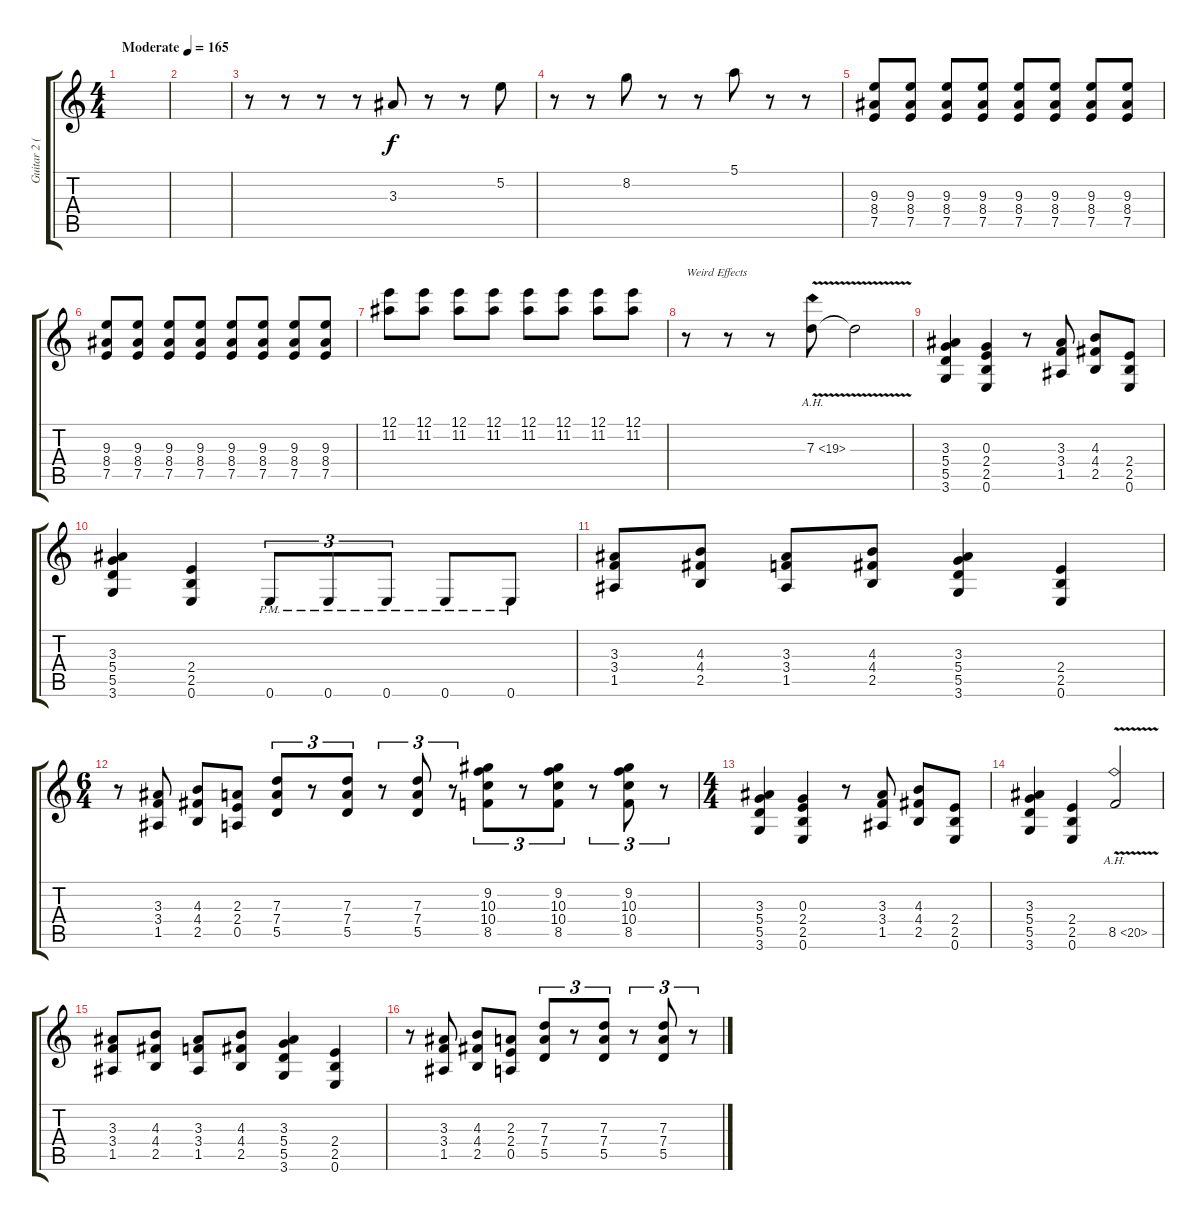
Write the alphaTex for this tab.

\track ("Guitar 2 (left)" "Guitar 2 (") {instrument distortionguitar}
\staff {score tabs}
\tuning (E4 B3 G3 D3 A2 E2) {hide}
\ts (4 4)
\tempo (165 "Moderate")
\clef g2
\ks c
|
|
r.8 r.8 r.8 r.8 3.3.8 r.8 r.8 5.2.8 |
r.8 r.8 8.2.8 r.8 r.8 5.1.8 r.8 r.8 |
(9.3 8.4 7.5).8 (9.3 8.4 7.5).8 (9.3 8.4 7.5).8 (9.3 8.4 7.5).8 (9.3 8.4 7.5).8 (9.3 8.4 7.5).8 (9.3 8.4 7.5).8 (9.3 8.4 7.5).8 |
(9.3 8.4 7.5).8 (9.3 8.4 7.5).8 (9.3 8.4 7.5).8 (9.3 8.4 7.5).8 (9.3 8.4 7.5).8 (9.3 8.4 7.5).8 (9.3 8.4 7.5).8 (9.3 8.4 7.5).8 |
(12.1 11.2).8 (12.1 11.2).8 (12.1 11.2).8 (12.1 11.2).8 (12.1 11.2).8 (12.1 11.2).8 (12.1 11.2).8 (12.1 11.2).8 |
r.8{txt "Weird Effects"} r.8 r.8 7.3{ah 12 v}.8 7.3{t}.2 |
(3.3 5.4 5.5 3.6).4 (0.3 2.4 2.5 0.6).4 r.8 (3.3 3.4 1.5).8 (4.3 4.4 2.5).8 (2.4 2.5 0.6).8 |
(3.3 5.4 5.5 3.6).4 (2.4 2.5 0.6).4 0.6{pm}.8{tu (3 2)} 0.6{pm}.8{tu (3 2)} 0.6{pm}.8{tu (3 2)} 0.6{pm}.8 0.6{pm}.8 |
(3.3 3.4 1.5).8 (4.3 4.4 2.5).8 (3.3 3.4 1.5).8 (4.3 4.4 2.5).8 (3.3 5.4 5.5 3.6).4 (2.4 2.5 0.6).4 |
\ts (6 4)
r.8 (3.3 3.4 1.5).8 (4.3 4.4 2.5).8 (2.3 2.4 0.5).8 (7.3 7.4 5.5).8{tu (3 2)} r.8{tu (3 2)} (7.3 7.4 5.5).8{tu (3 2)} r.8{tu (3 2)} (7.3 7.4 5.5).8{tu (3 2)} r.8{tu (3 2)} (9.2 10.3 10.4 8.5).8{tu (3 2)} r.8{tu (3 2)} (9.2 10.3 10.4 8.5).8{tu (3 2)} r.8{tu (3 2)} (9.2 10.3 10.4 8.5).8{tu (3 2)} r.8{tu (3 2)} |
\ts (4 4)
(3.3 5.4 5.5 3.6).4 (0.3 2.4 2.5 0.6).4 r.8 (3.3 3.4 1.5).8 (4.3 4.4 2.5).8 (2.4 2.5 0.6).8 |
(3.3 5.4 5.5 3.6).4 (2.4 2.5 0.6).4 8.5{ah 12 v}.2 |
(3.3 3.4 1.5).8 (4.3 4.4 2.5).8 (3.3 3.4 1.5).8 (4.3 4.4 2.5).8 (3.3 5.4 5.5 3.6).4 (2.4 2.5 0.6).4 |
r.8 (3.3 3.4 1.5).8 (4.3 4.4 2.5).8 (2.3 2.4 0.5).8 (7.3 7.4 5.5).8{tu (3 2)} r.8{tu (3 2)} (7.3 7.4 5.5).8{tu (3 2)} r.8{tu (3 2)} (7.3 7.4 5.5).8{tu (3 2)} r.8{tu (3 2)}
